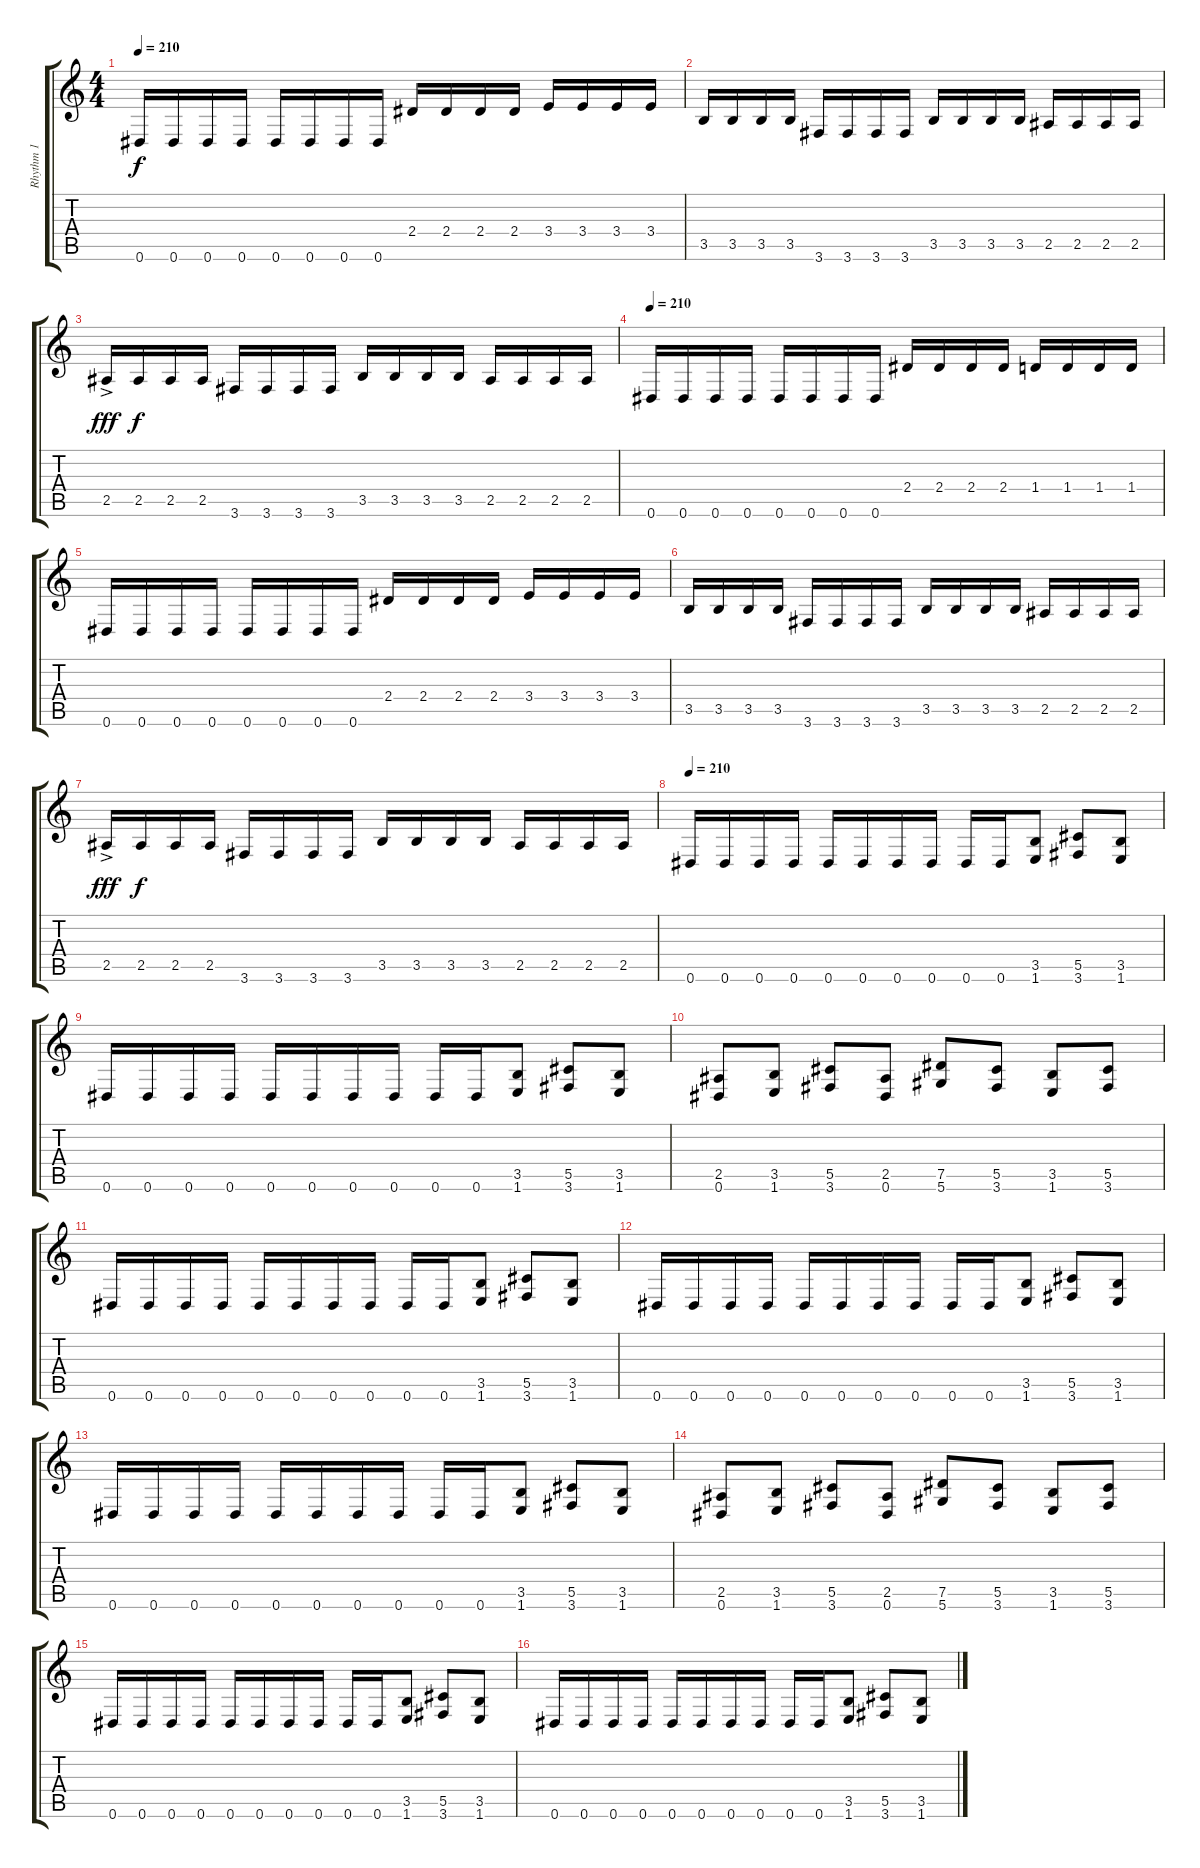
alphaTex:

\track ("Rhythm 1" "Rhythm 1") {instrument distortionguitar}
\staff {score tabs}
\tuning (Eb4 Bb3 Gb3 Db3 Ab2 Eb2) {hide}
\ts (4 4)
\tempo 210
\clef g2
\ks c
0.6.16{dy f} 0.6.16 0.6.16 0.6.16 0.6.16 0.6.16 0.6.16 0.6.16 2.4.16 2.4.16 2.4.16 2.4.16 3.4.16 3.4.16 3.4.16 3.4.16 |
3.5.16 3.5.16 3.5.16 3.5.16 3.6.16 3.6.16 3.6.16 3.6.16 3.5.16 3.5.16 3.5.16 3.5.16 2.5.16 2.5.16 2.5.16 2.5.16 |
2.5{ac}.16{dy fff} 2.5.16{dy f} 2.5.16 2.5.16 3.6.16 3.6.16 3.6.16 3.6.16 3.5.16 3.5.16 3.5.16 3.5.16 2.5.16 2.5.16 2.5.16 2.5.16 |
\tempo 210
0.6.16 0.6.16 0.6.16 0.6.16 0.6.16 0.6.16 0.6.16 0.6.16 2.4.16 2.4.16 2.4.16 2.4.16 1.4.16 1.4.16 1.4.16 1.4.16 |
0.6.16 0.6.16 0.6.16 0.6.16 0.6.16 0.6.16 0.6.16 0.6.16 2.4.16 2.4.16 2.4.16 2.4.16 3.4.16 3.4.16 3.4.16 3.4.16 |
3.5.16 3.5.16 3.5.16 3.5.16 3.6.16 3.6.16 3.6.16 3.6.16 3.5.16 3.5.16 3.5.16 3.5.16 2.5.16 2.5.16 2.5.16 2.5.16 |
2.5{ac}.16{dy fff} 2.5.16{dy f} 2.5.16 2.5.16 3.6.16 3.6.16 3.6.16 3.6.16 3.5.16 3.5.16 3.5.16 3.5.16 2.5.16 2.5.16 2.5.16 2.5.16 |
\tempo 210
0.6.16 0.6.16 0.6.16 0.6.16 0.6.16 0.6.16 0.6.16 0.6.16 0.6.16 0.6.16 (3.5 1.6).8 (5.5 3.6).8 (3.5 1.6).8 |
0.6.16 0.6.16 0.6.16 0.6.16 0.6.16 0.6.16 0.6.16 0.6.16 0.6.16 0.6.16 (3.5 1.6).8 (5.5 3.6).8 (3.5 1.6).8 |
(2.5 0.6).8 (3.5 1.6).8 (5.5 3.6).8 (2.5 0.6).8 (7.5 5.6).8 (5.5 3.6).8 (3.5 1.6).8 (5.5 3.6).8 |
0.6.16 0.6.16 0.6.16 0.6.16 0.6.16 0.6.16 0.6.16 0.6.16 0.6.16 0.6.16 (3.5 1.6).8 (5.5 3.6).8 (3.5 1.6).8 |
0.6.16 0.6.16 0.6.16 0.6.16 0.6.16 0.6.16 0.6.16 0.6.16 0.6.16 0.6.16 (3.5 1.6).8 (5.5 3.6).8 (3.5 1.6).8 |
0.6.16 0.6.16 0.6.16 0.6.16 0.6.16 0.6.16 0.6.16 0.6.16 0.6.16 0.6.16 (3.5 1.6).8 (5.5 3.6).8 (3.5 1.6).8 |
(2.5 0.6).8 (3.5 1.6).8 (5.5 3.6).8 (2.5 0.6).8 (7.5 5.6).8 (5.5 3.6).8 (3.5 1.6).8 (5.5 3.6).8 |
0.6.16 0.6.16 0.6.16 0.6.16 0.6.16 0.6.16 0.6.16 0.6.16 0.6.16 0.6.16 (3.5 1.6).8 (5.5 3.6).8 (3.5 1.6).8 |
0.6.16 0.6.16 0.6.16 0.6.16 0.6.16 0.6.16 0.6.16 0.6.16 0.6.16 0.6.16 (3.5 1.6).8 (5.5 3.6).8 (3.5 1.6).8
